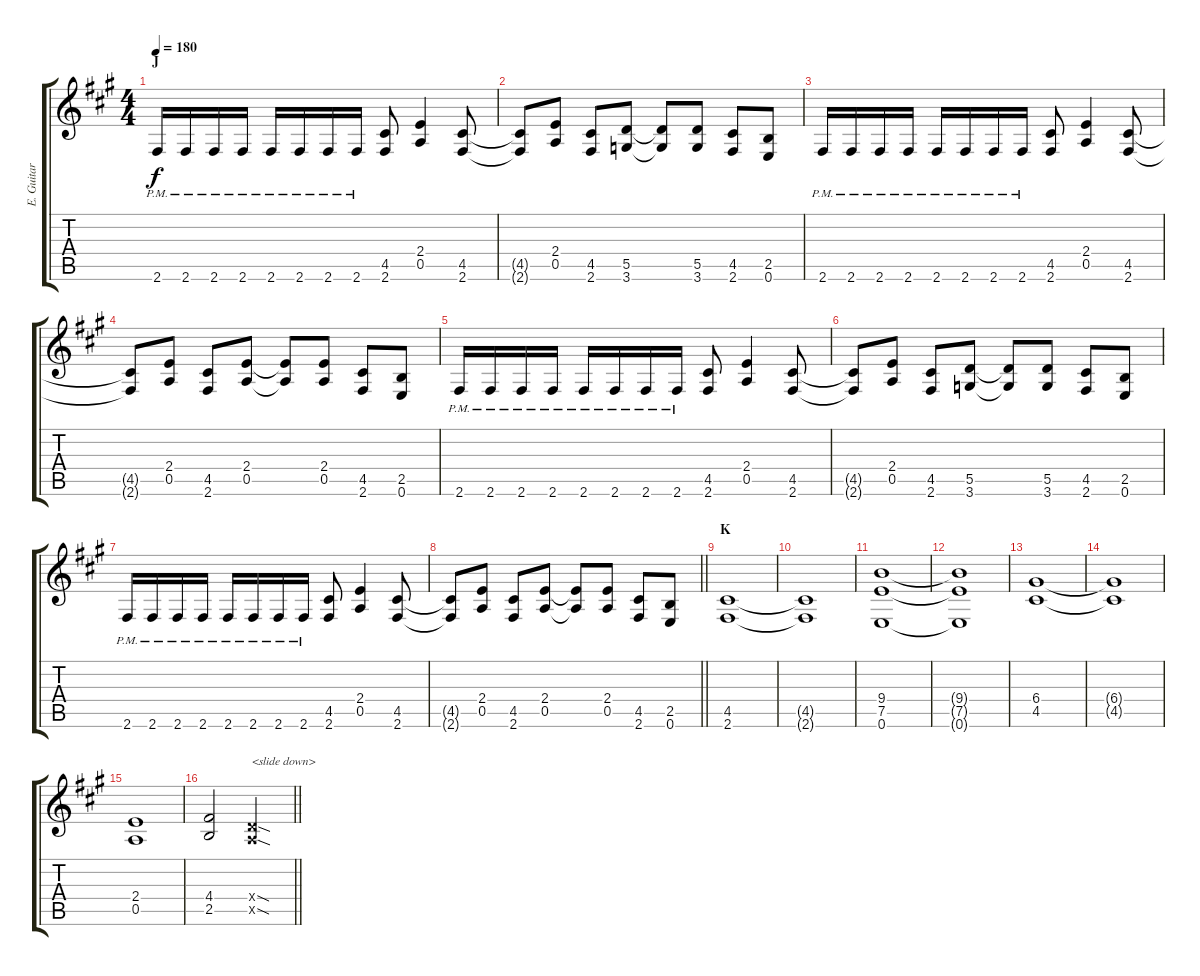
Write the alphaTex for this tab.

\track ("E. Guitar II" "E. Guitar ") {instrument overdrivenguitar}
\staff {score tabs}
\tuning (E4 B3 G3 D3 A2 E2) {hide}
\ts (4 4)
\section ("" "J")
\tempo 180
\clef g2
\ks a
2.6{pm}.16{dy f} 2.6{pm}.16 2.6{pm}.16 2.6{pm}.16 2.6{pm}.16 2.6{pm}.16 2.6{pm}.16 2.6{pm}.16 (4.5 2.6).8 (2.4 0.5).4 (4.5 2.6).8 |
(4.5{t} 2.6{t}).8 (2.4 0.5).8 (4.5 2.6).8 (5.5 3.6).8 (5.5{t} 3.6{t}).8 (5.5 3.6).8 (4.5 2.6).8 (2.5 0.6).8 |
2.6{pm}.16 2.6{pm}.16 2.6{pm}.16 2.6{pm}.16 2.6{pm}.16 2.6{pm}.16 2.6{pm}.16 2.6{pm}.16 (4.5 2.6).8 (2.4 0.5).4 (4.5 2.6).8 |
(4.5{t} 2.6{t}).8 (2.4 0.5).8 (4.5 2.6).8 (2.4 0.5).8 (2.4{t} 0.5{t}).8 (2.4 0.5).8 (4.5 2.6).8 (2.5 0.6).8 |
2.6{pm}.16 2.6{pm}.16 2.6{pm}.16 2.6{pm}.16 2.6{pm}.16 2.6{pm}.16 2.6{pm}.16 2.6{pm}.16 (4.5 2.6).8 (2.4 0.5).4 (4.5 2.6).8 |
(4.5{t} 2.6{t}).8 (2.4 0.5).8 (4.5 2.6).8 (5.5 3.6).8 (5.5{t} 3.6{t}).8 (5.5 3.6).8 (4.5 2.6).8 (2.5 0.6).8 |
2.6{pm}.16 2.6{pm}.16 2.6{pm}.16 2.6{pm}.16 2.6{pm}.16 2.6{pm}.16 2.6{pm}.16 2.6{pm}.16 (4.5 2.6).8 (2.4 0.5).4 (4.5 2.6).8 |
\barLineRight lightlight
(4.5{t} 2.6{t}).8 (2.4 0.5).8 (4.5 2.6).8 (2.4 0.5).8 (2.4{t} 0.5{t}).8 (2.4 0.5).8 (4.5 2.6).8 (2.5 0.6).8 |
\section ("" "K")
(4.5 2.6).1 |
(4.5{t} 2.6{t}).1 |
(9.4 7.5 0.6).1 |
(9.4{t} 7.5{t} 0.6{t}).1 |
(6.4 4.5).1 |
(6.4{t} 4.5{t}).1 |
(2.4 0.5).1 |
\barLineRight lightlight
(4.4 2.5).2 (0.4{sod x} 0.5{sod x}).2{txt "<slide down>"}
